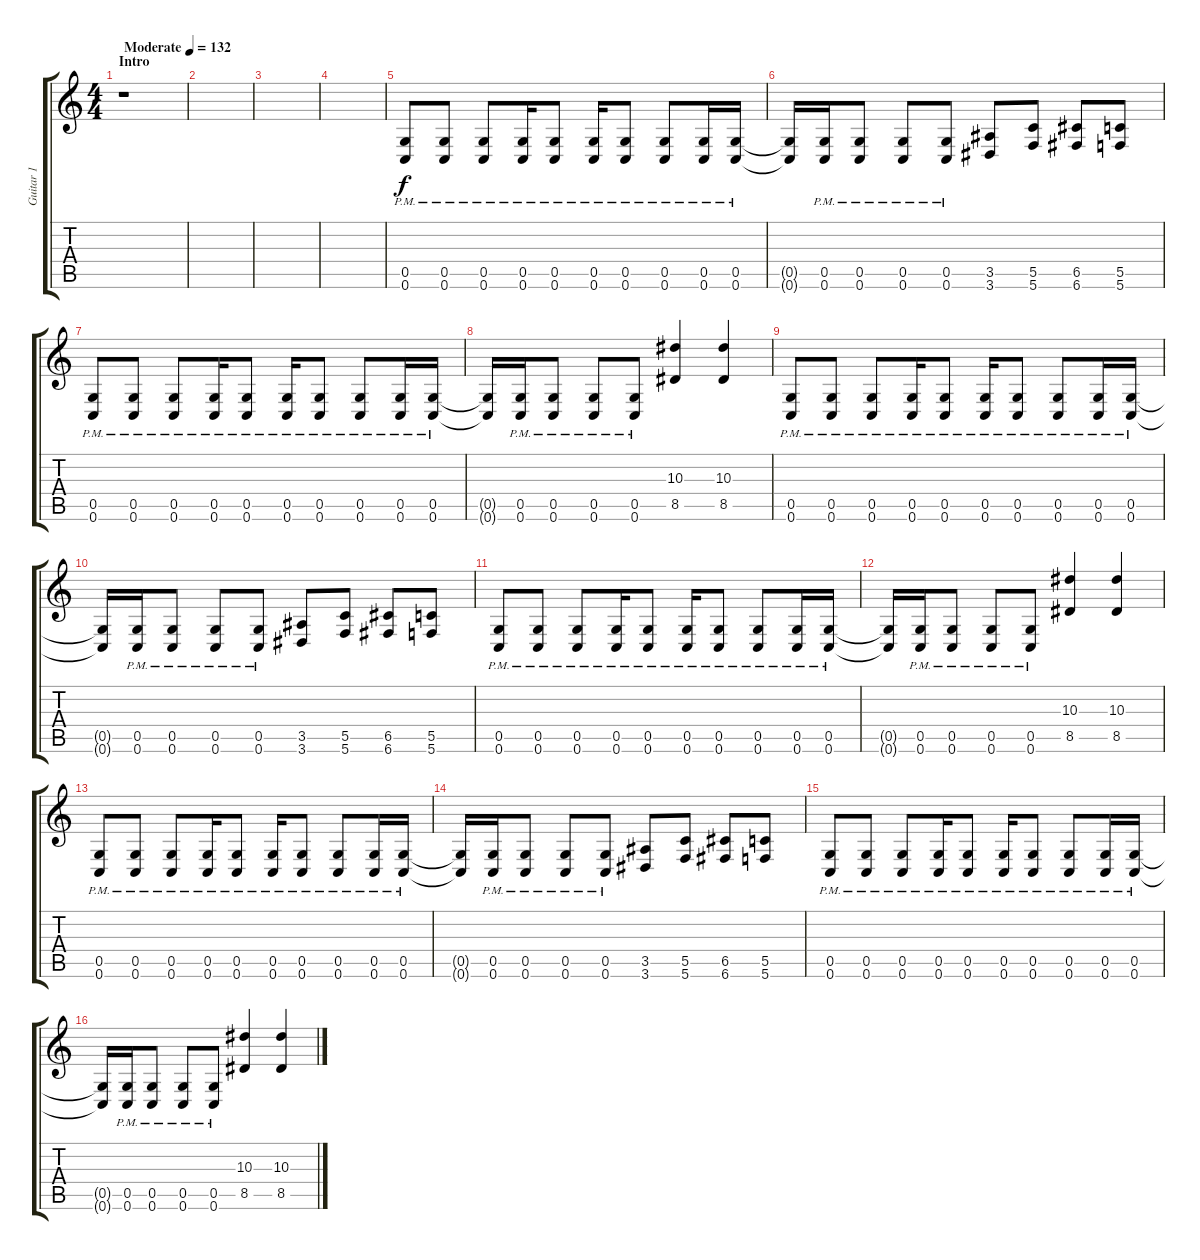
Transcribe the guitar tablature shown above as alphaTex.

\track ("Guitar 1" "Guitar 1") {instrument distortionguitar}
\staff {score tabs}
\tuning (D4 A3 F3 C3 G2 C2) {hide}
\ts (4 4)
\section ("" "Intro")
\tempo (132 "Moderate")
\clef g2
\ks c
r.1{dy f instrument distortionguitar} |
|
|
|
(0.5{pm} 0.6{pm}).8 (0.5{pm} 0.6{pm}).8 (0.5{pm} 0.6{pm}).8 (0.5{pm} 0.6{pm}).16 (0.5{pm} 0.6{pm}).8 (0.5{pm} 0.6{pm}).16 (0.5{pm} 0.6{pm}).8 (0.5{pm} 0.6{pm}).8 (0.5{pm} 0.6{pm}).16 (0.5{pm} 0.6{pm}).16 |
(0.5{t} 0.6{t}).16 (0.5{pm} 0.6{pm}).16 (0.5{pm} 0.6{pm}).8 (0.5{pm} 0.6{pm}).8 (0.5{pm} 0.6{pm}).8 (3.5 3.6).8 (5.5 5.6).8 (6.5 6.6).8 (5.5 5.6).8 |
(0.5{pm} 0.6{pm}).8 (0.5{pm} 0.6{pm}).8 (0.5{pm} 0.6{pm}).8 (0.5{pm} 0.6{pm}).16 (0.5{pm} 0.6{pm}).8 (0.5{pm} 0.6{pm}).16 (0.5{pm} 0.6{pm}).8 (0.5{pm} 0.6{pm}).8 (0.5{pm} 0.6{pm}).16 (0.5{pm} 0.6{pm}).16 |
(0.5{t} 0.6{t}).16 (0.5{pm} 0.6{pm}).16 (0.5{pm} 0.6{pm}).8 (0.5{pm} 0.6{pm}).8 (0.5{pm} 0.6{pm}).8 (10.3 8.5).4 (10.3 8.5).4 |
(0.5{pm} 0.6{pm}).8 (0.5{pm} 0.6{pm}).8 (0.5{pm} 0.6{pm}).8 (0.5{pm} 0.6{pm}).16 (0.5{pm} 0.6{pm}).8 (0.5{pm} 0.6{pm}).16 (0.5{pm} 0.6{pm}).8 (0.5{pm} 0.6{pm}).8 (0.5{pm} 0.6{pm}).16 (0.5{pm} 0.6{pm}).16 |
(0.5{t} 0.6{t}).16 (0.5{pm} 0.6{pm}).16 (0.5{pm} 0.6{pm}).8 (0.5{pm} 0.6{pm}).8 (0.5{pm} 0.6{pm}).8 (3.5 3.6).8 (5.5 5.6).8 (6.5 6.6).8 (5.5 5.6).8 |
(0.5{pm} 0.6{pm}).8 (0.5{pm} 0.6{pm}).8 (0.5{pm} 0.6{pm}).8 (0.5{pm} 0.6{pm}).16 (0.5{pm} 0.6{pm}).8 (0.5{pm} 0.6{pm}).16 (0.5{pm} 0.6{pm}).8 (0.5{pm} 0.6{pm}).8 (0.5{pm} 0.6{pm}).16 (0.5{pm} 0.6{pm}).16 |
(0.5{t} 0.6{t}).16 (0.5{pm} 0.6{pm}).16 (0.5{pm} 0.6{pm}).8 (0.5{pm} 0.6{pm}).8 (0.5{pm} 0.6{pm}).8 (10.3 8.5).4 (10.3 8.5).4 |
(0.5{pm} 0.6{pm}).8 (0.5{pm} 0.6{pm}).8 (0.5{pm} 0.6{pm}).8 (0.5{pm} 0.6{pm}).16 (0.5{pm} 0.6{pm}).8 (0.5{pm} 0.6{pm}).16 (0.5{pm} 0.6{pm}).8 (0.5{pm} 0.6{pm}).8 (0.5{pm} 0.6{pm}).16 (0.5{pm} 0.6{pm}).16 |
(0.5{t} 0.6{t}).16 (0.5{pm} 0.6{pm}).16 (0.5{pm} 0.6{pm}).8 (0.5{pm} 0.6{pm}).8 (0.5{pm} 0.6{pm}).8 (3.5 3.6).8 (5.5 5.6).8 (6.5 6.6).8 (5.5 5.6).8 |
(0.5{pm} 0.6{pm}).8 (0.5{pm} 0.6{pm}).8 (0.5{pm} 0.6{pm}).8 (0.5{pm} 0.6{pm}).16 (0.5{pm} 0.6{pm}).8 (0.5{pm} 0.6{pm}).16 (0.5{pm} 0.6{pm}).8 (0.5{pm} 0.6{pm}).8 (0.5{pm} 0.6{pm}).16 (0.5{pm} 0.6{pm}).16 |
(0.5{t} 0.6{t}).16 (0.5{pm} 0.6{pm}).16 (0.5{pm} 0.6{pm}).8 (0.5{pm} 0.6{pm}).8 (0.5{pm} 0.6{pm}).8 (10.3 8.5).4 (10.3 8.5).4
